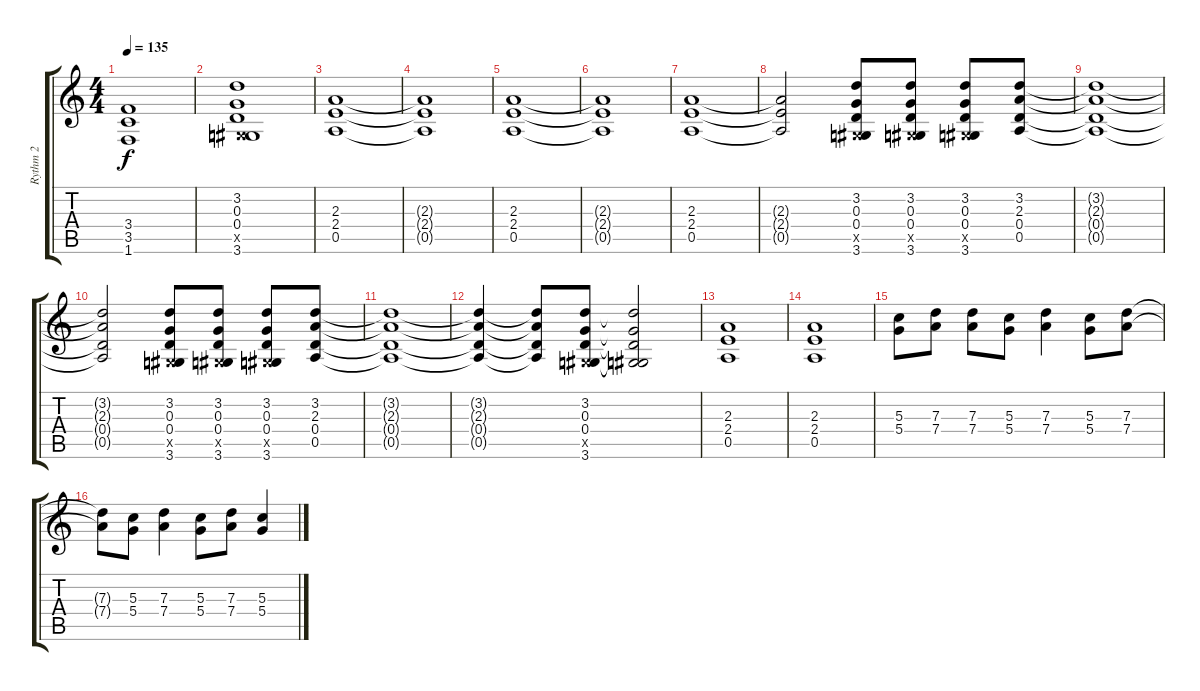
\track ("Rythm 2" "Rythm 2") {instrument overdrivenguitar}
\staff {score tabs}
\tuning (E4 B3 G3 D3 A2 E2) {hide}
\ts (4 4)
\tempo 135
\clef g2
\ks c
(3.4{t} 3.5{t} 1.6{t}).1{dy f} |
(3.2 0.3 0.4 -1.5{x} 3.6).1 |
(2.3 2.4 0.5).1 |
(2.3{t} 2.4{t} 0.5{t}).1 |
(2.3 2.4 0.5).1 |
(2.3{t} 2.4{t} 0.5{t}).1 |
(2.3 2.4 0.5).1 |
(2.3{t} 2.4{t} 0.5{t}).2 (3.2 0.3 0.4 -1.5{x} 3.6).8 (3.2 0.3 0.4 -1.5{x} 3.6).8 (3.2 0.3 0.4 -1.5{x} 3.6).8 (3.2 2.3 0.4 0.5).8 |
(3.2{t} 2.3{t} 0.4{t} 0.5{t}).1 |
(3.2{t} 2.3{t} 0.4{t} 0.5{t}).2 (3.2 0.3 0.4 -1.5{x} 3.6).8 (3.2 0.3 0.4 -1.5{x} 3.6).8 (3.2 0.3 0.4 -1.5{x} 3.6).8 (3.2 2.3 0.4 0.5).8 |
(3.2{t} 2.3{t} 0.4{t} 0.5{t}).1 |
(3.2{t} 2.3{t} 0.4{t} 0.5{t}).4 (3.2{t} 2.3{t} 0.4{t} 0.5{t}).8 (3.2 0.3 0.4 -1.5{x} 3.6).8 (3.2{t} 0.3{t} 0.4{t} -1.5{t} 3.6{t}).2 |
(2.3 2.4 0.5).1 |
(2.3 2.4 0.5).1 |
(5.3 5.4).8 (7.3 7.4).8 (7.3 7.4).8 (5.3 5.4).8 (7.3 7.4).4 (5.3 5.4).8 (7.3 7.4).8 |
(7.3{t} 7.4{t}).8 (5.3 5.4).8 (7.3 7.4).4 (5.3 5.4).8 (7.3 7.4).8 (5.3 5.4).4
